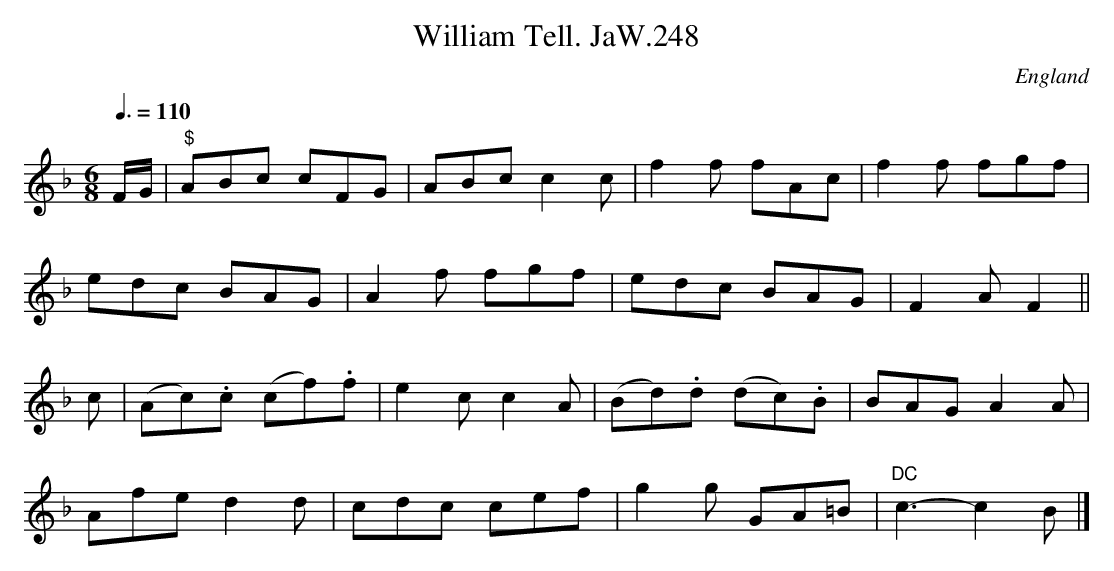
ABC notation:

X:1
T:William Tell. JaW.248
L:1/8
M:6/8
O:England
Q:3/8=110
K:F
F/G/|"$"ABc cFG|ABc c2c|f2f fAc|f2f fgf|!
edc BAG|A2f fgf|edc BAG|F2AF2||!
c|(Ac).c (cf).f|e2c c2A|(Bd).d (dc).B|BAG A2A|!
Afe d2d|cdc cef|g2g GA=B|"DC"c3-c2B|]
